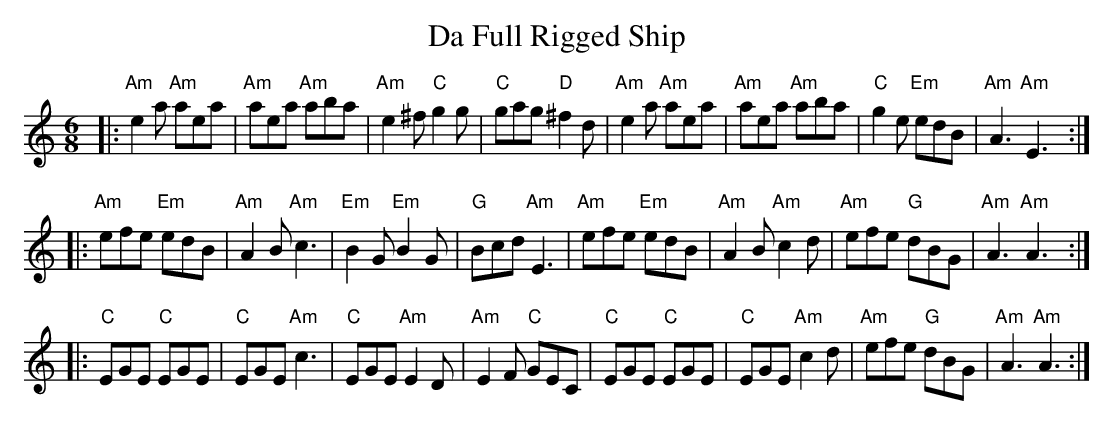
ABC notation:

X:1
T:Da Full Rigged Ship
M:6/8
L:1/8
K:Am
|:"Am"e2a "Am"aea | "Am"aea "Am"aba | "Am"e2^f "C"g2g | "C"gag "D"^f2d |\
  "Am"e2a "Am"aea | "Am"aea "Am"aba |  "C"g2e "Em"edB | "Am"A3 "Am"E3 :|
|:"Am"efe "Em"edB | "Am"A2B "Am"c3  | "Em"B2G "Em"B2G | "G"Bcd "Am"E3 |\
  "Am"efe "Em"edB | "Am"A2B "Am"c2d | "Am"efe  "G"dBG | "Am"A3 "Am"A3 :|
|: "C"EGE "C"EGE  | "C"EGE  "Am"c3  |  "C"EGE "Am"E2D | "Am"E2F "C"GEC |\
   "C"EGE "C"EGE  | "C"EGE  "Am"c2d | "Am"efe  "G"dBG | "Am"A3 "Am"A3 :|
